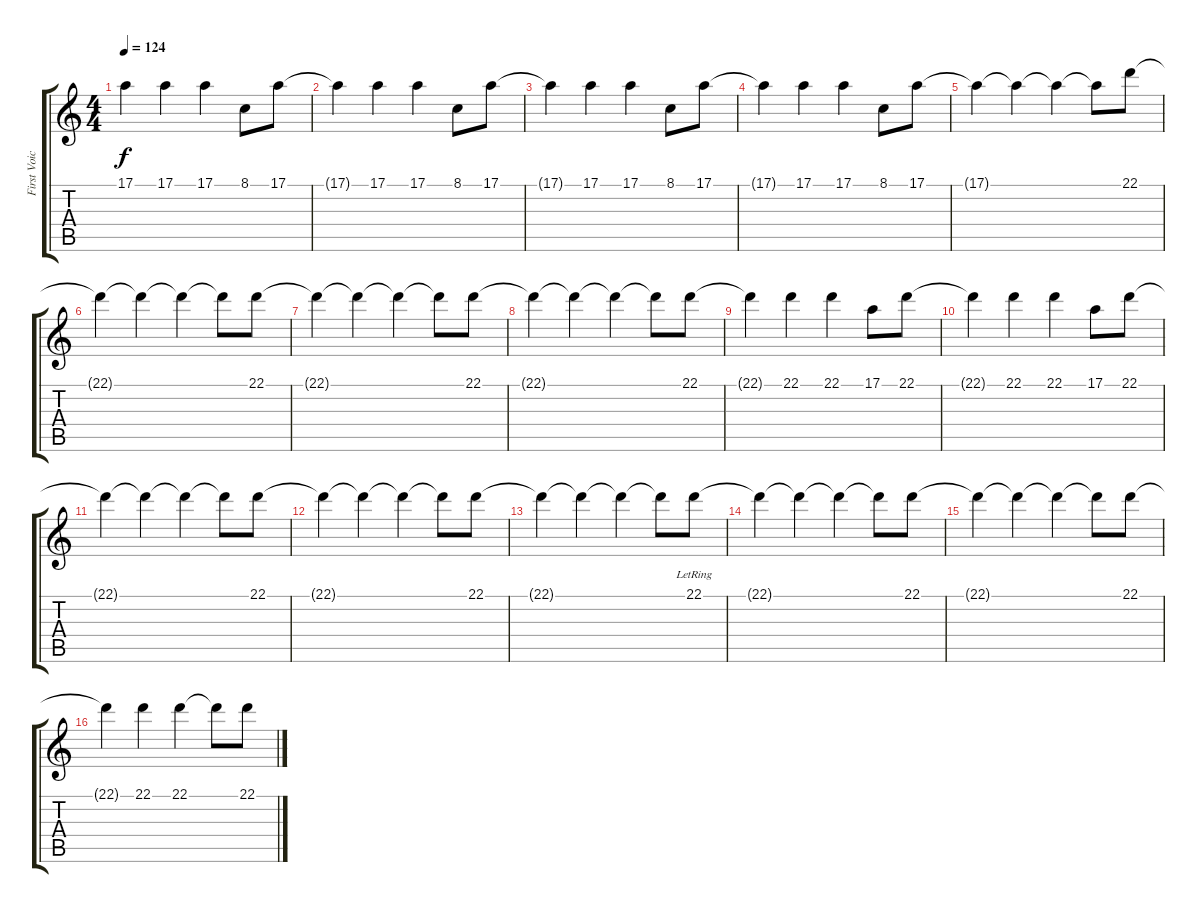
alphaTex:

\track ("First Voice" "First Voic") {instrument acousticgrandpiano}
\staff {score tabs}
\tuning (E4 B3 G3 D3 A2 E2) {hide}
\ts (4 4)
\tempo 124
\clef g2
\ks c
17.1{t}.4{dy f} 17.1.4 17.1.4 8.1.8 17.1.8 |
17.1{t}.4 17.1.4 17.1.4 8.1.8 17.1.8 |
17.1{t}.4 17.1.4 17.1.4 8.1.8 17.1.8 |
17.1{t}.4 17.1.4 17.1.4 8.1.8 17.1.8 |
17.1{t}.4 17.1{t}.4 17.1{t}.4 17.1{t}.8 22.1.8 |
22.1{t}.4 22.1{t}.4 22.1{t}.4 22.1{t}.8 22.1.8 |
22.1{t}.4 22.1{t}.4 22.1{t}.4 22.1{t}.8 22.1.8 |
22.1{t}.4 22.1{t}.4 22.1{t}.4 22.1{t}.8 22.1.8 |
22.1{t}.4 22.1.4 22.1.4 17.1.8 22.1.8 |
22.1{t}.4 22.1.4 22.1.4 17.1.8 22.1.8 |
22.1{t}.4 22.1{t}.4 22.1{t}.4 22.1{t}.8 22.1.8 |
22.1{t}.4 22.1{t}.4 22.1{t}.4 22.1{t}.8 22.1.8 |
22.1{t}.4 22.1{t}.4 22.1{t}.4 22.1{t}.8 22.1{lr}.8 |
22.1{t}.4 22.1{t}.4 22.1{t}.4 22.1{t}.8 22.1.8 |
22.1{t}.4 22.1{t}.4 22.1{t}.4 22.1{t}.8 22.1.8 |
22.1{t}.4 22.1.4 22.1.4 22.1{t}.8 22.1.8
